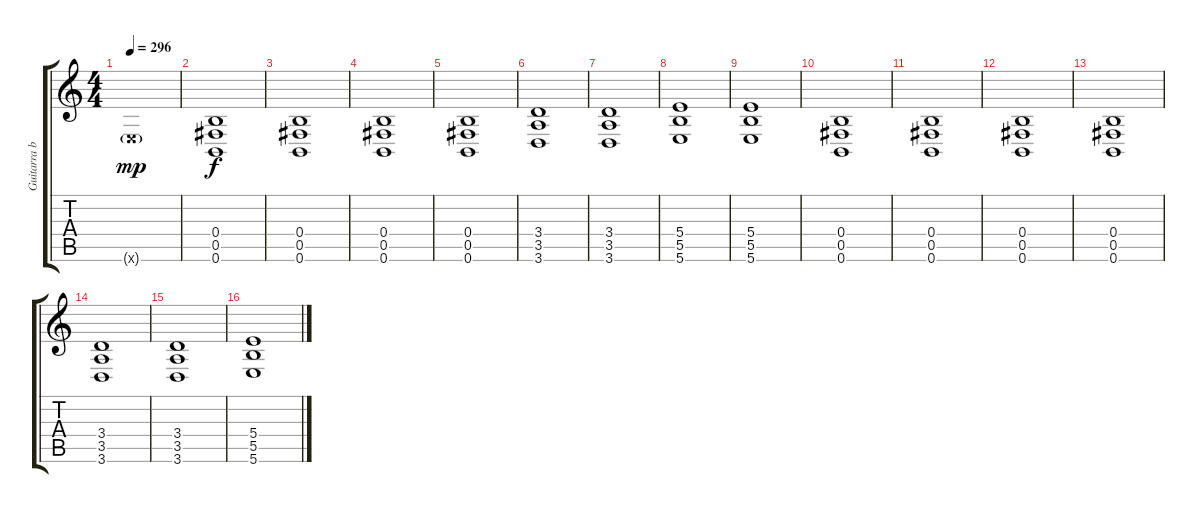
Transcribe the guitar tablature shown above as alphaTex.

\track ("Guitarra base" "Guitarra b") {instrument distortionguitar}
\staff {score tabs}
\tuning (Db4 Ab3 E3 B2 Gb2 B1) {hide}
\ts (4 4)
\tempo 296
\clef g2
\ks c
5.6{g x}.1{dy mp} |
(0.4 0.5 0.6).1{dy f} |
(0.4 0.5 0.6).1 |
(0.4 0.5 0.6).1 |
(0.4 0.5 0.6).1 |
(3.4 3.5 3.6).1 |
(3.4 3.5 3.6).1 |
(5.4 5.5 5.6).1 |
(5.4 5.5 5.6).1 |
(0.4 0.5 0.6).1 |
(0.4 0.5 0.6).1 |
(0.4 0.5 0.6).1 |
(0.4 0.5 0.6).1 |
(3.4 3.5 3.6).1 |
(3.4 3.5 3.6).1 |
(5.4 5.5 5.6).1
